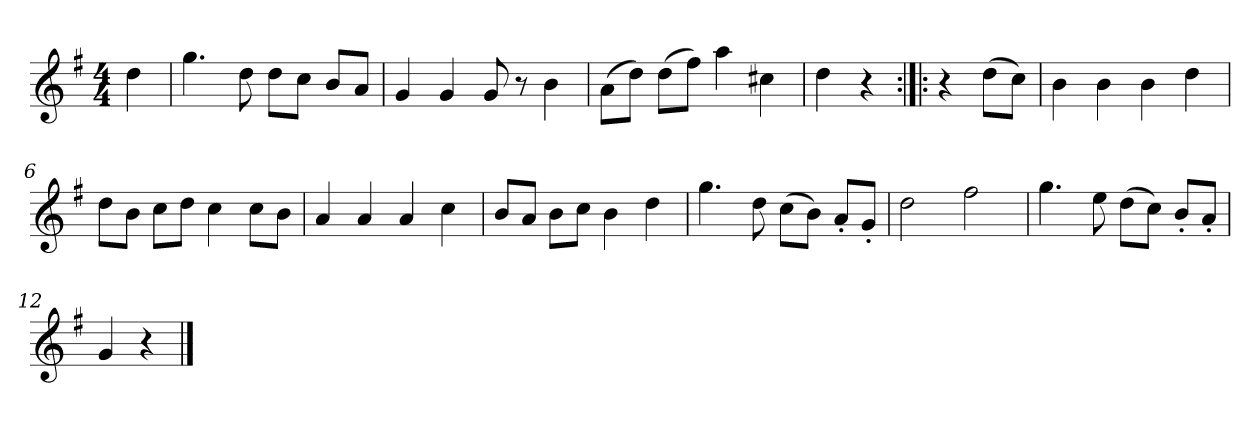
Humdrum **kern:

**kern
*part1
*staff1
*clefG2
*k[f#]
*G:
*M4/4
*MM120
=
4dd
=1
4.gg
8dd
8dd\L
8cc\J
8b/L
8a/J
=2
4g
4g
8g
8r
4b
=3
(8a\L
8dd\J)
(8dd\L
8ff#\J)
4aa
4cc#X
=4
4dd
4r
=:|!|:
4r
(8dd\L
8cc\J)
=5
4b
4b
4b
4dd
=6
8dd\L
8b\J
8cc\L
8dd\J
4cc
8cc\L
8b\J
=7
4a
4a
4a
4cc
=8
8b/L
8a/J
8b\L
8cc\J
4b
4dd
=9
4.gg
8dd
(8cc\L
8b\J)
8a'/L
8g'/J
=10
2dd
2ff#
=11
4.gg
8ee
(8dd\L
8cc\J)
8b'/L
8a'/J
=12
4g
4r
==
*-
